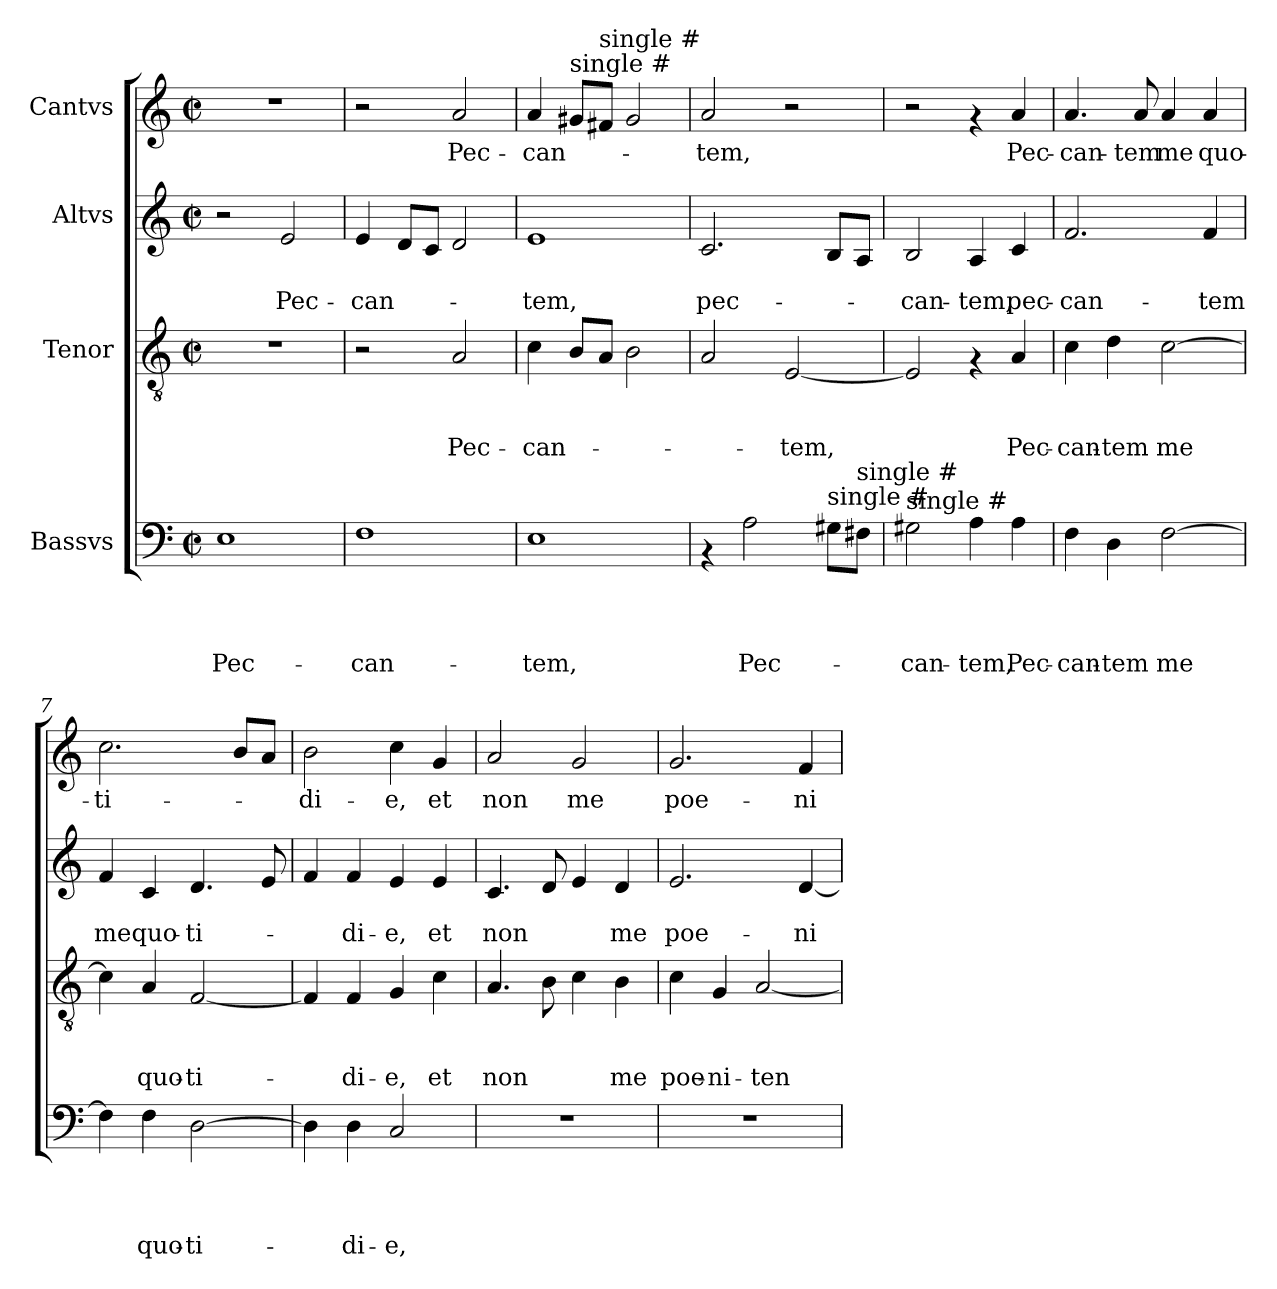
**kern	**text	**text	**text	**text	**kern	**text	**text	**text	**kern	**text	**text	**kern	**text
*part4	*part4	*part4	*part4	*part4	*part3	*part3	*part3	*part3	*part2	*part2	*part2	*part1	*part1
*staff4	*staff4	*staff4	*staff4	*staff4	*staff3	*staff3	*staff3	*staff3	*staff2	*staff2	*staff2	*staff1	*staff1
*I"Bassvs	*	*	*	*	*I"Tenor	*	*	*	*I"Altvs	*	*	*I"Cantvs	*
*clefF4	*	*	*	*	*clefGv2	*	*	*	*clefG2	*	*	*clefG2	*
*k[]	*	*	*	*	*k[]	*	*	*	*k[]	*	*	*k[]	*
*C:	*	*	*	*	*C:	*	*	*	*C:	*	*	*C:	*
*M2/2	*	*	*	*	*M2/2	*	*	*	*M2/2	*	*	*M2/2	*
*met(c|)	*	*	*	*	*met(c|)	*	*	*	*met(c|)	*	*	*met(c|)	*
=1	=1	=1	=1	=1	=1	=1	=1	=1	=1	=1	=1	=1	=1
!	!	!	!	!LO:LY:b	!	!	!	!	!	!	!	!	!
1E	.	.	.	Pec-	1r	.	.	.	2r	.	.	1r	.
!	!	!	!	!	!	!	!	!	!	!	!LO:LY:b	!	!
.	.	.	.	.	.	.	.	.	2e/	.	Pec-	.	.
=2	=2	=2	=2	=2	=2	=2	=2	=2	=2	=2	=2	=2	=2
!	!	!	!	!LO:LY:b	!	!	!	!	!	!	!LO:LY:b	!	!
1F	.	.	.	-can-	2r	.	.	.	4e/	.	-can-	2r	.
.	.	.	.	.	.	.	.	.	8d/L	.	.	.	.
.	.	.	.	.	.	.	.	.	8c/J	.	.	.	.
!	!	!	!	!	!	!	!	!LO:LY:b	!	!	!	!	!LO:LY:b
.	.	.	.	.	2A/	.	.	Pec-	2d/	.	.	2a/	Pec-
=3	=3	=3	=3	=3	=3	=3	=3	=3	=3	=3	=3	=3	=3
!	!	!	!	!LO:LY:b	!	!	!	!LO:LY:b	!	!	!LO:LY:b	!	!LO:LY:b
1E	.	.	.	-tem,	4c\	.	.	-can-	1e	.	-tem,	4a/	-can-
!	!	!	!	!	!	!	!	!	!	!	!	!LO:TX:a:t=single #	!
.	.	.	.	.	8B/L	.	.	.	.	.	.	8g#/L	.
!	!	!	!	!	!	!	!	!	!	!	!	!LO:TX:a:t=single #	!
.	.	.	.	.	8A/J	.	.	.	.	.	.	8f#/J	.
.	.	.	.	.	2B\	.	.	.	.	.	.	2g#/	.
=4	=4	=4	=4	=4	=4	=4	=4	=4	=4	=4	=4	=4	=4
!	!	!	!	!	!	!	!	!	!	!	!LO:LY:b	!	!LO:LY:b
4rAA	.	.	.	.	2A/	.	.	.	2.c/	.	pec-	2a/	-tem,
!	!	!	!	!LO:LY:b	!	!	!	!	!	!	!	!	!
2A\	.	.	.	Pec-	.	.	.	.	.	.	.	.	.
!	!	!	!	!	!	!	!	!LO:LY:b	!	!	!	!	!
.	.	.	.	.	[<2E/	.	.	-tem,	.	.	.	2r	.
!LO:TX:a:t=single #	!	!	!	!	!	!	!	!	!	!	!	!	!
8G#\L	.	.	.	.	.	.	.	.	8B/L	.	.	.	.
!LO:TX:a:t=single #	!	!	!	!	!	!	!	!	!	!	!	!	!
8F#\J	.	.	.	.	.	.	.	.	8A/J	.	.	.	.
=5	=5	=5	=5	=5	=5	=5	=5	=5	=5	=5	=5	=5	=5
!LO:TX:a:t=single #	!	!	!	!	!	!	!	!	!	!	!	!	!
!	!	!	!	!LO:LY:b	!	!	!	!	!	!	!LO:LY:b	!	!
2G#\	.	.	.	-can-	2E/]	.	.	.	2B/	.	-can-	2r	.
!	!	!	!	!LO:LY:b	!	!	!	!	!	!	!LO:LY:b	!	!
4A\	.	.	.	-tem,	4rF	.	.	.	4A/	.	-tem,	4rf	.
!	!	!	!	!LO:LY:b	!	!	!	!LO:LY:b	!	!	!LO:LY:b	!	!LO:LY:b
4A\	.	.	.	Pec-	4A/	.	.	Pec-	4c/	.	pec-	4a/	Pec-
!!LO:LB:g=z
=6	=6	=6	=6	=6	=6	=6	=6	=6	=6	=6	=6	=6	=6
!	!	!	!	!LO:LY:b	!	!	!	!LO:LY:b	!	!	!LO:LY:b	!	!LO:LY:b
4F\	.	.	.	-can-	4c\	.	.	-can-	2.f/	.	-can-	4.a/	-can-
!	!	!	!	!LO:LY:b	!	!	!	!LO:LY:b	!	!	!	!	!
4D\	.	.	.	-tem	4d\	.	.	-tem	.	.	.	.	.
!	!	!	!	!	!	!	!	!	!	!	!	!	!LO:LY:b
.	.	.	.	.	.	.	.	.	.	.	.	8a/	-tem
!	!	!	!	!LO:LY:b	!	!	!	!LO:LY:b	!	!	!	!	!LO:LY:b
[>2F\	.	.	.	me	[>2c\	.	.	me	.	.	.	4a/	me
!	!	!	!	!	!	!	!	!	!	!	!LO:LY:b	!	!LO:LY:b
.	.	.	.	.	.	.	.	.	4f/	.	-tem	4a/	quo-
=7	=7	=7	=7	=7	=7	=7	=7	=7	=7	=7	=7	=7	=7
!	!	!	!	!	!	!	!	!	!	!	!LO:LY:b	!	!LO:LY:b
4F\]	.	.	.	.	4c\]	.	.	.	4f/	.	me	2.cc\	-ti-
!	!	!	!	!LO:LY:b	!	!	!	!LO:LY:b	!	!	!LO:LY:b	!	!
4F\	.	.	.	quo-	4A/	.	.	quo-	4c/	.	quo-	.	.
!	!	!	!	!LO:LY:b	!	!	!	!LO:LY:b	!	!	!LO:LY:b	!	!
[>2D\	.	.	.	-ti-	[<2F/	.	.	-ti-	4.d/	.	-ti-	.	.
.	.	.	.	.	.	.	.	.	.	.	.	8b/L	.
.	.	.	.	.	.	.	.	.	8e/	.	.	8a/J	.
=8	=8	=8	=8	=8	=8	=8	=8	=8	=8	=8	=8	=8	=8
!	!	!	!	!	!	!	!	!	!	!	!	!	!LO:LY:b
4D\]	.	.	.	.	4F/]	.	.	.	4f/	.	.	2b\	-di-
!	!	!	!	!LO:LY:b	!	!	!	!LO:LY:b	!	!	!LO:LY:b	!	!
4D\	.	.	.	-di-	4F/	.	.	-di-	4f/	.	-di-	.	.
!	!	!	!	!LO:LY:b	!	!	!	!LO:LY:b	!	!	!LO:LY:b	!	!LO:LY:b
2C/	.	.	.	-e,	4G/	.	.	-e,	4e/	.	-e,	4cc\	-e,
!	!	!	!	!	!	!	!	!LO:LY:b	!	!	!LO:LY:b	!	!LO:LY:b
.	.	.	.	.	4c\	.	.	et	4e/	.	et	4g/	et
=9	=9	=9	=9	=9	=9	=9	=9	=9	=9	=9	=9	=9	=9
!	!	!	!	!	!	!	!	!LO:LY:b	!	!	!LO:LY:b	!	!LO:LY:b
1r	.	.	.	.	4.A/	.	.	non	4.c/	.	non	2a/	non
.	.	.	.	.	8B\	.	.	.	8d/	.	.	.	.
!	!	!	!	!	!	!	!	!	!	!	!	!	!LO:LY:b
.	.	.	.	.	4c\	.	.	.	4e/	.	.	2g/	me
!	!	!	!	!	!	!	!	!LO:LY:b	!	!	!LO:LY:b	!	!
.	.	.	.	.	4B\	.	.	me	4d/	.	me	.	.
=10	=10	=10	=10	=10	=10	=10	=10	=10	=10	=10	=10	=10	=10
!	!	!	!	!	!	!	!	!LO:LY:b	!	!	!LO:LY:b	!	!LO:LY:b
1r	.	.	.	.	4c\	.	.	poe-	2.e/	.	poe-	2.g/	poe-
!	!	!	!	!	!	!	!	!LO:LY:b	!	!	!	!	!
.	.	.	.	.	4G/	.	.	-ni-	.	.	.	.	.
!	!	!	!	!	!	!	!	!LO:LY:b	!	!	!	!	!
.	.	.	.	.	[<2A/	.	.	-ten-	.	.	.	.	.
!	!	!	!	!	!	!	!	!	!	!	!LO:LY:b	!	!LO:LY:b
.	.	.	.	.	.	.	.	.	[<4d/	.	-ni-	4f/	-ni-
=	=	=	=	=	=	=	=	=	=	=	=	=	=
*-	*-	*-	*-	*-	*-	*-	*-	*-	*-	*-	*-	*-	*-
